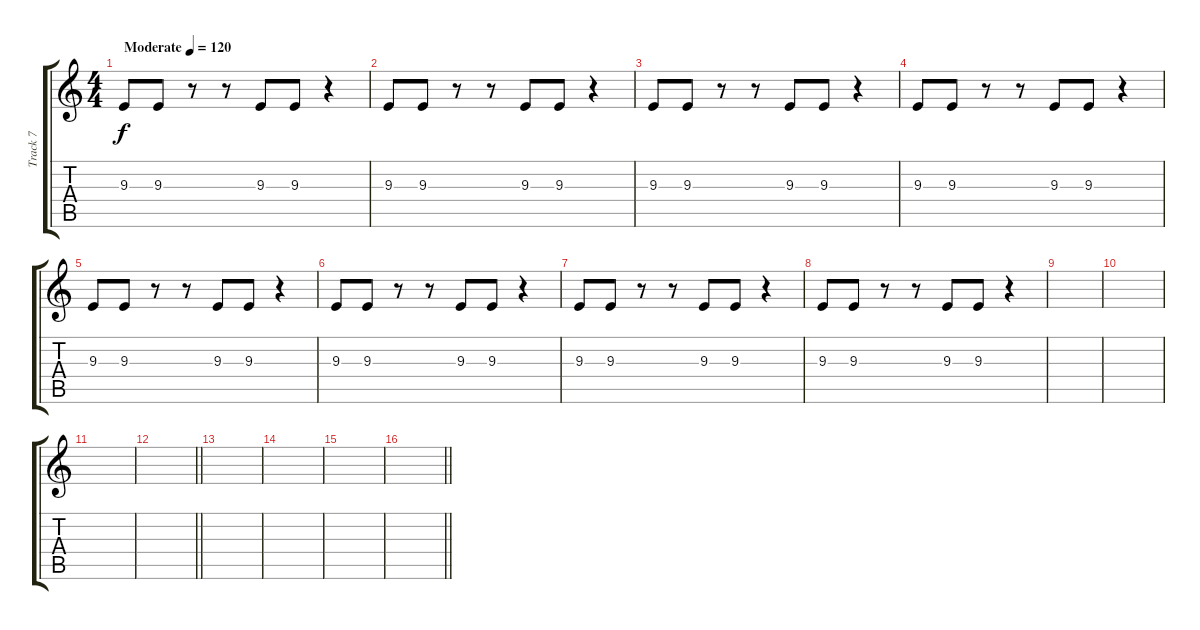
\track ("Track 7" "Track 7") {instrument altosax}
\staff {score tabs}
\tuning (E4 B3 G3 D3 A2 E2) {hide}
\ts (4 4)
\tempo (120 "Moderate")
\clef g2
\ks c
9.3.8{dy f instrument altosax} 9.3.8 r.8 r.8 9.3.8 9.3.8 r.4 |
9.3.8 9.3.8 r.8 r.8 9.3.8 9.3.8 r.4 |
9.3.8 9.3.8 r.8 r.8 9.3.8 9.3.8 r.4 |
9.3.8 9.3.8 r.8 r.8 9.3.8 9.3.8 r.4 |
9.3.8 9.3.8 r.8 r.8 9.3.8 9.3.8 r.4 |
9.3.8 9.3.8 r.8 r.8 9.3.8 9.3.8 r.4 |
9.3.8 9.3.8 r.8 r.8 9.3.8 9.3.8 r.4 |
9.3.8 9.3.8 r.8 r.8 9.3.8 9.3.8 r.4 |
|
|
|
\barLineRight lightlight
|
|
|
|
\barLineRight lightlight
